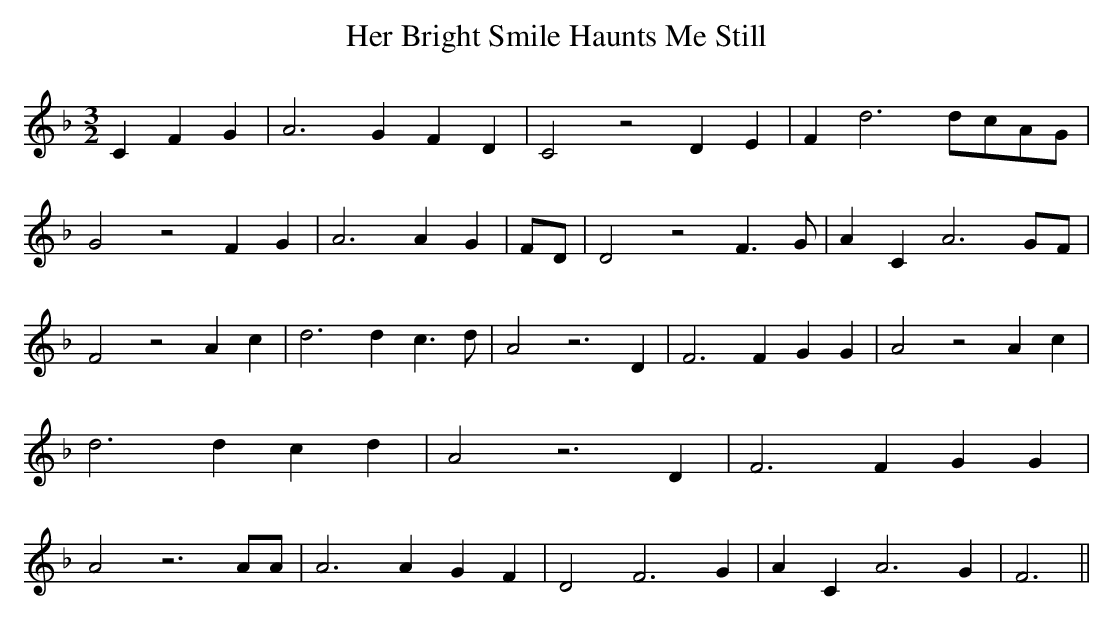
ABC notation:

X:1
T:Her Bright Smile Haunts Me Still
M:3/2
L:1/4
K:F
 C F G| A3 G F D| C2 z2 D E| F d3d/2-c/2A/2-G/2| G2 z2 F G| A3 A G|\
F/2-D/2| D2 z2 F3/2 G/2| A C A3G/2-F/2| F2 z2 A c| d3 d c3/2 d/2| A2 z3 D|\
 F3 F G G| A2 z2 A c| d3 d c d| A2 z3 D| F3 F G G| A2 z3 A/2A/2| A3 A G F|\
 D2- F3 G| A C A3 G| F3||
